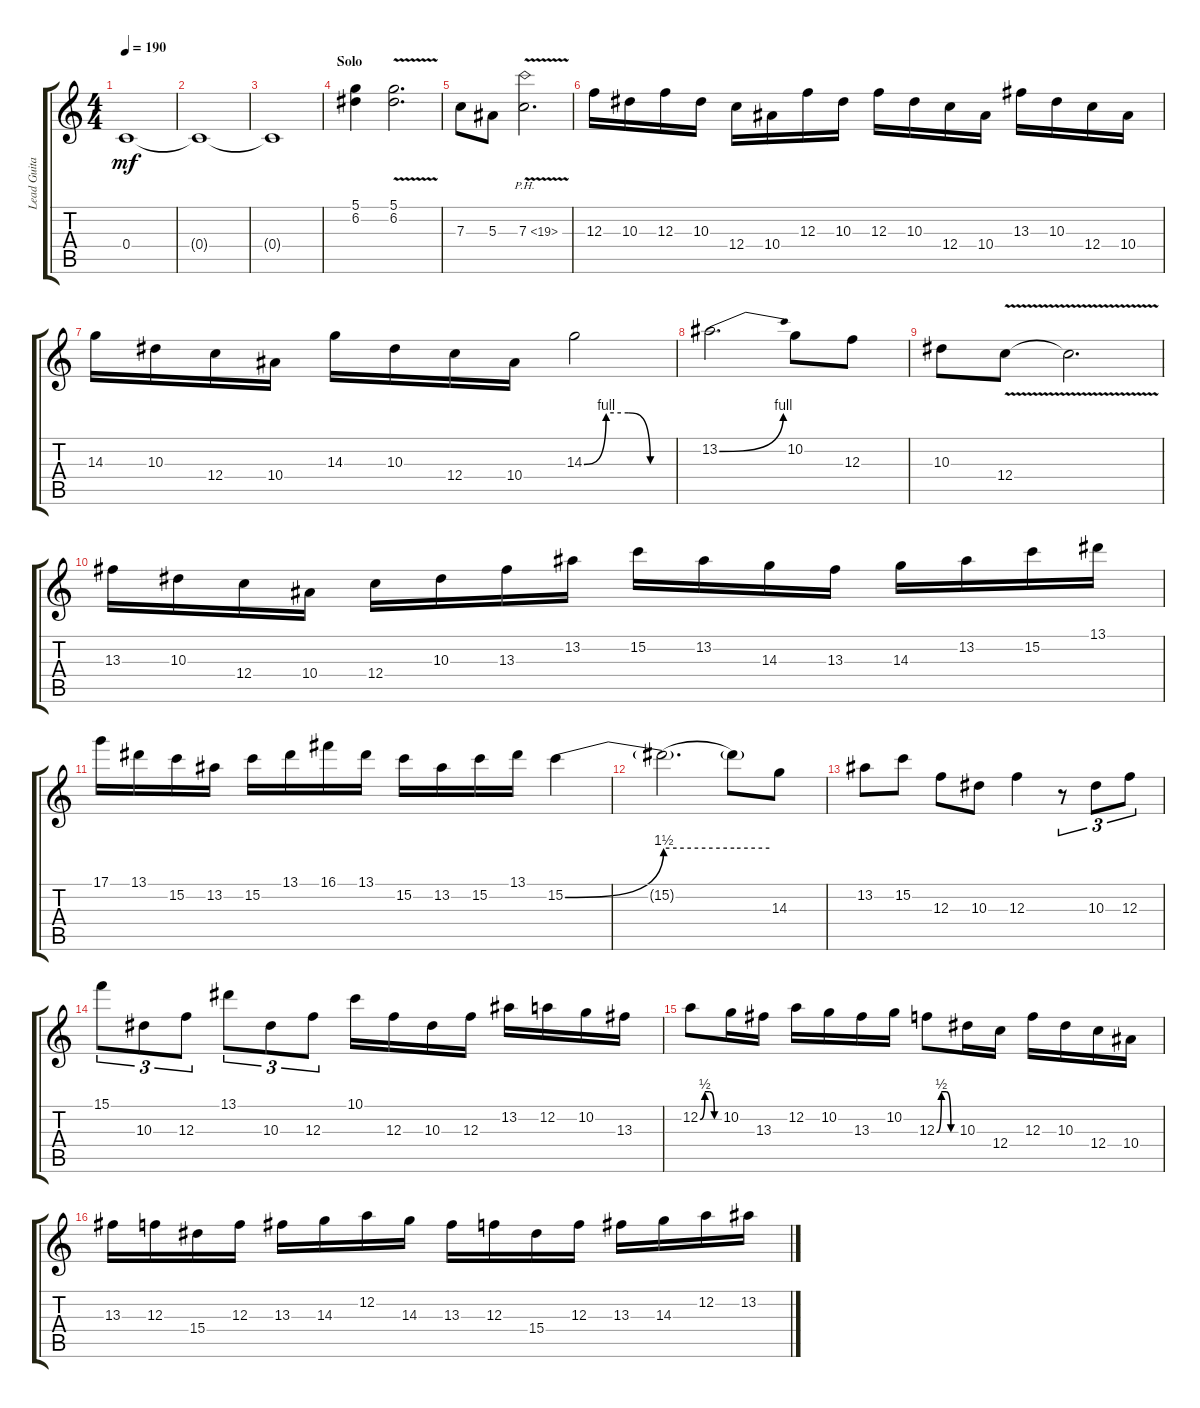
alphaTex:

\track ("Lead Guitar" "Lead Guita") {instrument distortionguitar}
\staff {score tabs}
\tuning (D4 A3 F3 C3 G2 C2) {hide}
\ts (4 4)
\tempo 190
\clef g2
\ks c
0.4.1{dy mf} |
0.4{t}.1 |
0.4{t}.1 |
\section ("" "Solo")
(5.1 6.2).4 (5.1 6.2{v}).2{d} |
7.3.8 5.3.8 7.3{ph 12 v}.2{d} |
12.3.16 10.3.16 12.3.16 10.3.16 12.4.16 10.4.16 12.3.16 10.3.16 12.3.16 10.3.16 12.4.16 10.4.16 13.3.16 10.3.16 12.4.16 10.4.16 |
14.3.16 10.3.16 12.4.16 10.4.16 14.3.16 10.3.16 12.4.16 10.4.16 14.3{be (custom 0 0 15 4 30 4 45 0 60 0)}.2 |
13.2{be (bend 0 0 60 4)}.2{d} 10.2.8 12.3.8 |
10.3.8 12.4{v}.8 12.4{v t}.2{d} |
13.3.16 10.3.16 12.4.16 10.4.16 12.4.16 10.3.16 13.3.16 13.2.16 15.2.16 13.2.16 14.3.16 13.3.16 14.3.16 13.2.16 15.2.16 13.1.16 |
17.1.16 13.1.16 15.2.16 13.2.16 15.2.16 13.1.16 16.1.16 13.1.16 15.2.16 13.2.16 15.2.16 13.1.16 15.2{be (bend 0 0 60 6)}.4 |
15.2{be (hold 0 6 60 6) t}.2{d} 15.2{be (hold 0 6 60 6) t}.8 14.3.8 |
13.2.8 15.2.8 12.3.8 10.3.8 12.3.4 r.8{tu (3 2)} 10.3.8{tu (3 2)} 12.3.8{tu (3 2)} |
15.1.8{tu (3 2)} 10.3.8{tu (3 2)} 12.3.8{tu (3 2)} 13.1.8{tu (3 2)} 10.3.8{tu (3 2)} 12.3.8{tu (3 2)} 10.1.16 12.3.16 10.3.16 12.3.16 13.2.16 12.2.16 10.2.16 13.3.16 |
12.2{be (custom 0 0 15 2 30 2 45 0 60 0)}.8 10.2.16 13.3.16 12.2.16 10.2.16 13.3.16 10.2.16 12.3{be (custom 0 0 15 2 30 2 45 0 60 0)}.8 10.3.16 12.4.16 12.3.16 10.3.16 12.4.16 10.4.16 |
13.3.16 12.3.16 15.4.16 12.3.16 13.3.16 14.3.16 12.2.16 14.3.16 13.3.16 12.3.16 15.4.16 12.3.16 13.3.16 14.3.16 12.2.16 13.2.16
